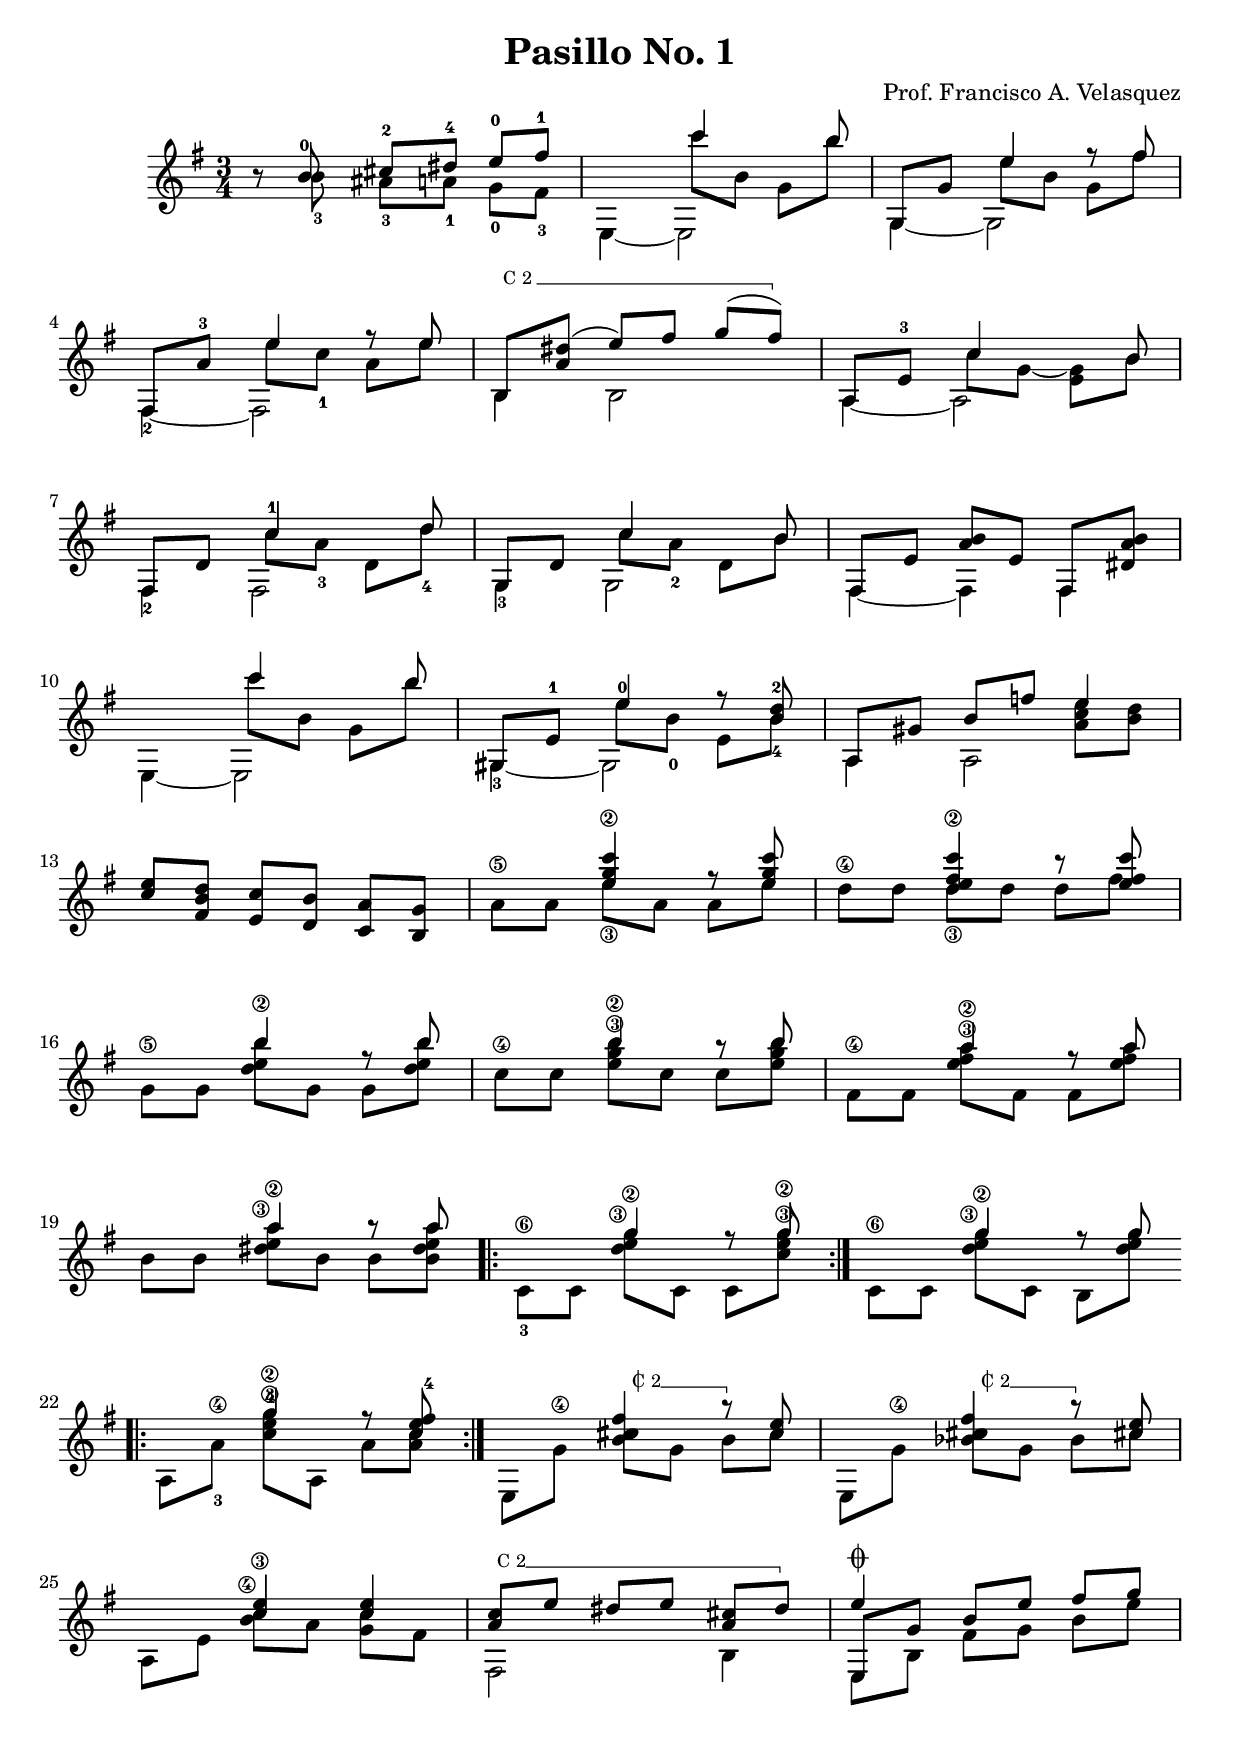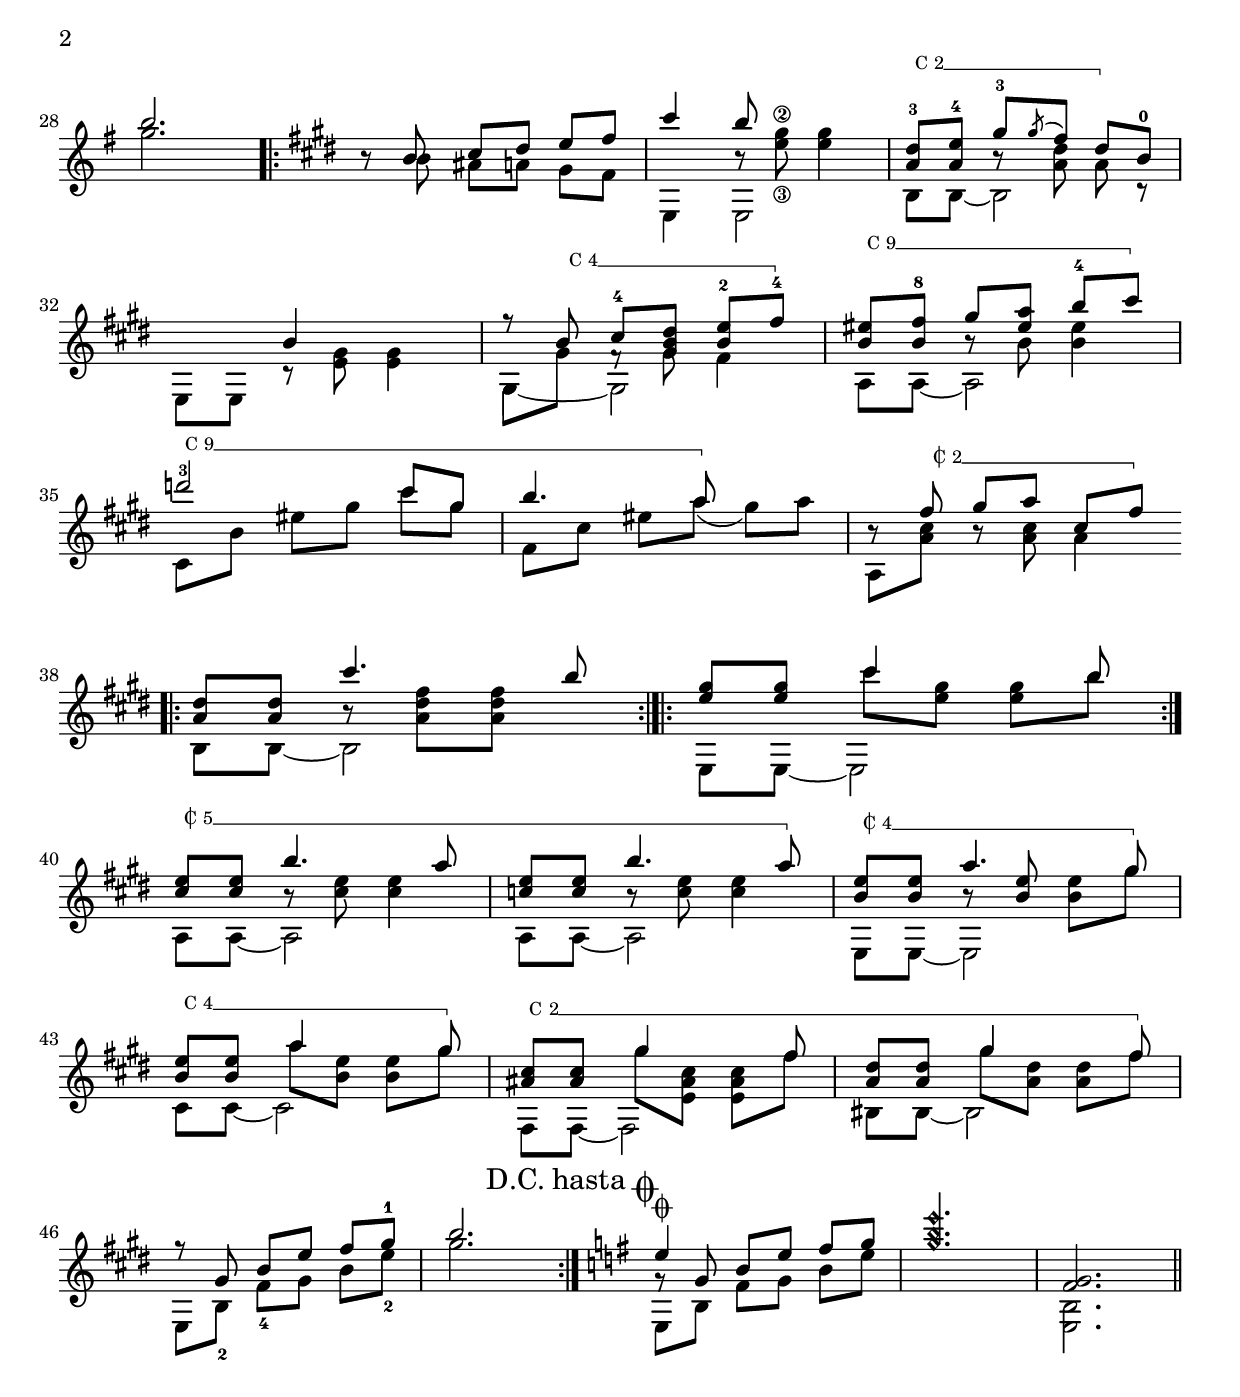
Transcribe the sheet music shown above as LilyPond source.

\version "2.18.2"
\header {
  title = "Pasillo No. 1"
  composer = "Prof. Francisco A. Velasquez"
}

\include "bbarred.ly"

#(define RH rightHandFinger)

<<
  {
    \time 3/4
    \key g \major
    r8 
    <<
      \new Voice { \voiceOne
        b'-0 cis''-2[ dis''-4] e''-0[ fis''-1] |
        s4 c'''4 s8 b''8 |
        g8[ g'] e''4 r8 fis'' | \break
      }
      \new Voice { \voiceTwo
        \once \override NoteColumn.force-hshift = #1 b'-3 ais'-3[ a'-1] g'-0[ fis'-3] |
        s4 c'''8[ b'] g'[ b''] |
        s4 e''8[ b'] g'[ fis''] |
      }
      \new Voice { \voiceThree
        s8 s2 |
        |
        |
      }
      \new Voice { \voiceFour
        s2 s8 |
        e4~ e2 |
        g4~ g2 |
      }

    >>
    <<
      \new Voice { \voiceOne
        fis8[ a'-3] e''4 r8 e''|
        \fbarre #"2 "{ b8[ <a' dis''>] (e'')[ fis''] g''[ (fis'')] }|
        a8[ e'-3] c''4 s8 b'8 | \break
      }
      \new Voice { \voiceTwo
        s4 e''8[ c''-1] a'[ e''] |
        s2. |
        s4  c''8[ g'~] <g' e'>[ b'] |
      }
      \new Voice { \voiceThree
        |
        |
        |
      }
      \new Voice { \voiceFour
        fis4~-2 fis2 |
        b4 b2 |
        a4~ a2|
      }
    >>
    <<
      \new Voice { \voiceOne
        fis8[ d'] c''4-1 s8 d'' |
        g8[ d'] c''4 s8 b' |
        fis8[ e'] <a' b'>[ e'] fis[ <dis' a' b'>] | \break
      }
      \new Voice { \voiceTwo
        s4 c''8[ a'-3] d'[ d''-4]|
        s4 c''8[ a'-2] d'[ b']|
        |
      }
      \new Voice { \voiceThree
        |
        |
        |
      }
      \new Voice { \voiceFour
        fis4-2 fis2 |
        g4-3 g2 |
        fis4~ fis fis |
      }
    >>
    <<
      \new Voice { \voiceOne
        s4 c''' s8 b'' |
        gis8 e'-1 e''4-0 r8 <b'-4 d''-2> |
        a8[ gis'] b'[ f''] e''4 | \break
      }
      \new Voice { \voiceTwo
        s4 c'''8[ b'] g'[ b''] |
        s4 e''8[ b'-0] e'[ b'] |
        s2 <a' c'' e''>8[ <b' d''>] |
      }
      \new Voice { \voiceThree
        |
        |
        |
      }
      \new Voice { \voiceFour
        e4~ e2 |
        gis4-3~ gis2|
        a4 a2 |
      }
    >>
    <<
      \new Voice { \voiceOne
        <e'' c''>8[ <fis' b' d''>] <e' c''>[ <d' b'>] <c' a'>[ <b g'>] |
        s4 <e'' g''\3 c'''\2> r8 <e'' g'' c'''> |
        s4 <d'' e'' fis''\3 c'''\2> r8  <e'' fis'' c'''>8 | \break
      }
      \new Voice { \voiceTwo
        s2. |
        a'8\5[ a'] e''[ a'] a'[ e''] |
        d''8\4[ d''] d''[ d''] d''[ fis''] |
      }
      \new Voice { \voiceThree
        |
        |
        |
      }
      \new Voice { \voiceFour
        |
        |
        |
      }
    >>
    <<
      \new Voice { \voiceOne
        s4 b''\2 r8 b'' |
        s4 b''\2 r8 b'' |
        s4 a''\2 r8 a'' | \break
      }
      \new Voice { \voiceTwo
        g'8\5[ g'] <d'' e'' b''>[ g'] g'[ <d'' e'' b''>] |
        c''8\4[ c''] <e'' g''\3 b''>[ c''] c''[ <e'' g'' b''>] |
        fis'8\4[ fis'] <e'' fis''\3 a''>[ fis'] fis'[ <e'' fis'' a''>] |
      }
      \new Voice { \voiceThree
        |
        |
        |
      }
      \new Voice { \voiceFour
        |
        |
        |
      }
    >>
    <<
      \new Voice { \voiceOne
        s4 a''\2 r8 a'' \bar ".|:"
        s4 g''\2 r8 g''\2 \bar ":|."
        s4 g''\2 r8 g'' \bar ".|:" \break
      }
      \new Voice { \voiceTwo
        b'8[ b'] <dis''\3 e'' a''>[ b'] b'[ <b' dis'' e'' a''>] |
        c'8\6-3[ c'] <d''\3 e'' g''>[ c'] c'[ <c''\3 e'' g''>] |
        c'8\6[ c'] <d''\3 e'' g''>[ c'] b[ <d'' e'' g''>] |
      }
      \new Voice { \voiceThree
        |
        |
        |
      }
      \new Voice { \voiceFour
        |
        |
        |
      }
    >>
    <<
      \new Voice { \voiceOne
        s4  g''4-4\2 r8  <c'' e'' fis''-4> |
        s4 <b' cis'' fis''> r8 <cis'' e''> |
        s4 <bes' c'' fis''> r8 <c'' e''> | \break
      }
      \new Voice { \voiceTwo
        a8[ a'-3\4] <c''\3 e'' g''>[ a] a'[ <a' c''>] \bar ":|."
        e8[ g'\4] \bbarre #"2" { \once \override NoteColumn.force-hshift = #1.25 cis''[ g'] b'[ } cis''] |
        e8[ g'\4] \bbarre #"2" { \once \override NoteColumn.force-hshift = #1.25 cis''[ g'] bes'[ } cis''] |
      }
      \new Voice { \voiceThree
        |
        |
        |
      }
      \new Voice { \voiceFour
        |
        |
        |
      }
    >>
    <<
      \new Voice { \voiceOne
        s4 <c''\3 e''> <c'' e''> |
        \fbarre #"2" { <a' c''>8[ e''] dis''[ e''] <a' cis''>[ dis''] }   |
        e''4 \coda s2 | \break
      }
      \new Voice { \voiceTwo
        a8[ e'] <b'\4 c''>[ a'] <g' c''>[ fis'] |
        s2. |
        e8[ b] fis'[ g'] b'[ e''] |
      }
      \new Voice { \voiceThree
        s2. |
        s2. |
        \once \override NoteColumn.force-hshift = #0 e8[ g'] b'[ e''] fis''[ g''] |
      }
      \new Voice { \voiceFour
        s2. |
        fis2 b4 |
        |
      }
    >>
    <<
      \new Voice { \voiceOne
        b''2. \bar ".|:"
      }
      \new Voice { \voiceTwo
        g''2. |
      }
      \new Voice { \voiceThree
        |
      }
      \new Voice { \voiceFour
        |
      }
    >>
    \key e \major
    r8
    <<
      \new Voice { \voiceOne
        b'8 cis''[ dis''] e''[ fis''] |
        cis'''4 b''8 s4. |
        \fbarre #"2" { <a' dis''-3>8[ <a' e''-4>] gis''-3[ \slashedGrace gis'' (fis'')] dis''[ } b'-0] | \break
      }
      \new Voice { \voiceTwo
        \once \override NoteColumn.force-hshift = #1 b'8 ais'[ a'] gis'[ fis'] |
        s4 \tweak Y-offset #0 r8 <e''\3 gis''\2>8 <e'' gis''>4 |
        s4 \tweak Y-offset #0 r8 \autoBeamOff <a' dis''>8 a' \tweak Y-offset #-3 r8 |
      }
      \new Voice { \voiceThree
        s2 s8 |
        |
        |
      }
      \new Voice { \voiceFour
        s2 s8 |
        e4 e2 |
        b8 b8~ b2 |
      }
    >>
    <<
      \new Voice { \voiceOne
        s4 b' s4 |
        r8  \fbarre #"4" { b' cis''-4[ <gis' b' dis''>] <b' e''-2>[ fis''-4] } |
        \fbarre #"9" { <b' eis''>8[ <b'-8 fis''>] gis''[ <eis'' a''>] b''-4[ cis'''] } | \break
      }
      \new Voice { \voiceTwo
        e8[ e8] r8 <e' gis'>8 <e' gis'> 4 |
        gis8[ gis'] \tweak Y-offset #-1.5 r8 <gis'> fis'4 |
        s4 \tweak Y-offset #0 r8 b'8 <b' eis''>4 |
      }
      \new Voice { \voiceThree
        |
        |
        |
      }
      \new Voice { \voiceFour
        s2. |
        \once \override NoteColumn.force-hshift = #0 gis4~ gis2 |
        a8[ a~] a2 |
      }
    >>
    <<
      \new Voice { \voiceOne
        \fbarre #"9" { d'''2-3 cis'''8[ gis''] |
        b''4. a''8 s4 }|
        \tweak Y-offset #0 r8 \bbarre #"2" { fis'' gis''[ a''] cis''[ fis''] } \bar ".|:" \break
      }
      \new Voice { \voiceTwo
        cis'8[ b'] eis''[ gis''] cis'''8[ gis''] |
        fis'8[ cis''] eis''[ a''] (gis'')[ a''] |
        a[ <a' cis''>] \tweak Y-offset #0 r8  <a' cis''> a'4 |
      }
      \new Voice { \voiceThree
        |
        |
        |
      }
      \new Voice { \voiceFour
        |
        |
        |
      }
    >>
    <<
      \new Voice { \voiceOne
        s4 cis'''4. b''8 \bar ":|.|:"
        <e'' gis''>8[ <e'' gis''>] cis'''4 s8 b''  \bar ":|." \break
      }
      \new Voice { \voiceTwo
        b8[ b~] b2 |
        s4 cis'''8[ <e'' gis''>] <e'' gis''>[ b''] |
      }
      \new Voice { \voiceThree
        <a' dis''>8[ <a' dis''>] \tweak Y-offset #0 r8 s4. |
        |
      }
      \new Voice { \voiceFour
        s4. <a' dis'' fis''>8 <a' dis'' fis''>8 s8 |
        e8[ e~] e2 |
      }
    >>
    <<
      \new Voice { \voiceOne
        \bbarre #"5" { <cis'' e''>8[ <cis'' e''>] b''4. a''8 |
        <c'' e''>8[ <c'' e''>] b''4. a''8 } |
        \bbarre #"4" {<b' e''>8[ <b' e''>] a''4. gis''8 } | \break
      }
      \new Voice { \voiceTwo
        s4 \tweak Y-offset #0 r8 <cis'' e''>8 <cis'' e''>4 |
        s4 \tweak Y-offset #0 r8 <c'' e''>8 <c'' e''>4 |
        s4 \tweak Y-offset #0 r8 s8 <b' e''>8[ gis''] |
      }
      \new Voice { \voiceThree
        s2. |
        s2. |
        s4. <b' e''>8 s4 |
      }
      \new Voice { \voiceFour
        a8[ a8~] a2 |
        a8[ a8~] a2 |
        e8[ e8~] e2 |
      }
    >>
    <<
      \new Voice { \voiceOne
        \fbarre #"4" { <b' e''>8[ <b' e''>] a''4 s8 gis'' } |
        \fbarre #"2" { <ais' cis''>8[ <ais' cis''>] gis''4 s8 fis'' |
        <a' dis''>8[ <a' dis''>] gis''4 s8 fis'' } | \break
      }
      \new Voice { \voiceTwo
        s4 a''8[ <b' e''>] <b' e''>[ gis''] |
        s4 gis''8[ <e' ais' cis''>] <e' ais' cis''>[ fis''] |
        s4 gis''8[ <a' dis''>] <a' dis''>[ fis''] |
      }
      \new Voice { \voiceThree
        |
        |
        |
      }
      \new Voice { \voiceFour
        cis'8[ cis'8~] cis'2 |
        fis8[ fis8~] fis2 |
        bis8[ bis8~] bis2 |
      }
    >>
    <<
      \new Voice { \voiceOne
        r8 gis' b'[ e''] fis''[ gis''-1] |
        b''2. \mark \markup  { D.C. hasta \musicglyph #"scripts.coda" } \bar #":|."
      }
      \new Voice { \voiceTwo
        e8[ b-2] fis'-4[ gis'] b'[ e''-2] |
        gis''2. |
      }
      \new Voice { \voiceThree
        |
        |
      }
      \new Voice { \voiceFour
        |
        |
      }
    >>
    \key g \major
    <<
      \new Voice { \voiceOne
        e''4\coda s2 |
        \set harmonicDots = ##t <g''\harmonic b''\harmonic e'''\harmonic>2. |
        <g' fis'>2. \bar "||"
      }
      \new Voice { \voiceTwo
        e8[ b] fis'[ g'] b'[ e''] |
        s2. |
        <e b>2. |
      }
      \new Voice { \voiceThree
        \tweak Y-offset #-1 r8 g' b'[ e''] fis''[ g''] |
        |
        |
      }
      \new Voice { \voiceFour
        |
        |
        |
      }
    >>
  }
>>
